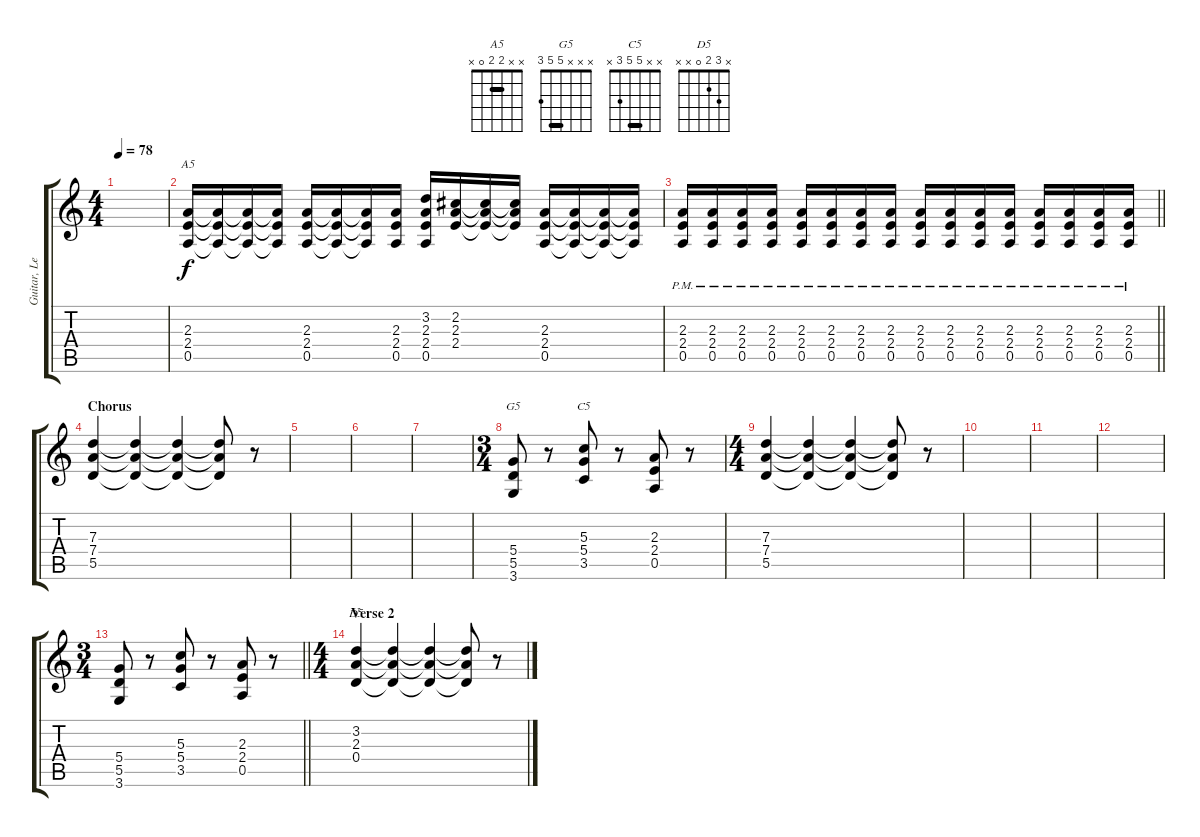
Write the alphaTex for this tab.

\track ("Guitar, Lead" "Guitar, Le") {instrument overdrivenguitar}
\staff {score tabs}
\tuning (E4 B3 G3 D3 A2 E2) {hide}
\chord ("A5" x x 2 2 0 x) {barre 2}
\chord ("G5" x x x 5 5 3) {barre 5}
\chord ("C5" x x 5 5 3 x) {barre 5}
\chord ("D5" x 3 2 0 x x)
\ts (4 4)
\tempo 78
\clef g2
\ks c
|
(2.3 2.4 0.5).16{ch "A5"} (2.3{t} 2.4{t} 0.5{t}).16 (2.3{t} 2.4{t} 0.5{t}).16 (2.3{t} 2.4{t} 0.5{t}).16 (2.3 2.4 0.5).16 (2.3{t} 2.4{t} 0.5{t}).16 (2.3{t} 2.4{t} 0.5{t}).16 (2.3 2.4 0.5).16 (3.2 2.3 2.4 0.5).16 (2.2 2.3 2.4).16 (2.2{t} 2.3{t} 2.4{t}).16 (2.2{t} 2.3{t} 2.4{t}).16 (2.3 2.4 0.5).16 (2.3{t} 2.4{t} 0.5{t}).16 (2.3{t} 2.4{t} 0.5{t}).16 (2.3{t} 2.4{t} 0.5{t}).16 |
\barLineRight lightlight
(2.3{pm} 2.4{pm} 0.5{pm}).16 (2.3{pm} 2.4{pm} 0.5{pm}).16 (2.3{pm} 2.4{pm} 0.5{pm}).16 (2.3{pm} 2.4{pm} 0.5{pm}).16 (2.3{pm} 2.4{pm} 0.5{pm}).16 (2.3{pm} 2.4{pm} 0.5{pm}).16 (2.3{pm} 2.4{pm} 0.5{pm}).16 (2.3{pm} 2.4{pm} 0.5{pm}).16 (2.3{pm} 2.4{pm} 0.5{pm}).16 (2.3{pm} 2.4{pm} 0.5{pm}).16 (2.3{pm} 2.4{pm} 0.5{pm}).16 (2.3{pm} 2.4{pm} 0.5{pm}).16 (2.3{pm} 2.4{pm} 0.5{pm}).16 (2.3{pm} 2.4{pm} 0.5{pm}).16 (2.3{pm} 2.4{pm} 0.5{pm}).16 (2.3{pm} 2.4{pm} 0.5{pm}).16 |
\section ("" "Chorus")
(7.3 7.4 5.5).4{volume 0} (7.3{t} 7.4{t} 5.5{t}).4 (7.3{t} 7.4{t} 5.5{t}).4 (7.3{t} 7.4{t} 5.5{t}).8 r.8{volume 16} |
|
|
|
\ts (3 4)
(5.4 5.5 3.6).8{ch "G5"} r.8 (5.3 5.4 3.5).8{ch "C5"} r.8 (2.3 2.4 0.5).8 r.8 |
\ts (4 4)
(7.3 7.4 5.5).4{volume 0} (7.3{t} 7.4{t} 5.5{t}).4 (7.3{t} 7.4{t} 5.5{t}).4 (7.3{t} 7.4{t} 5.5{t}).8 r.8{volume 16} |
|
|
|
\ts (3 4)
\barLineRight lightlight
(5.4 5.5 3.6).8 r.8 (5.3 5.4 3.5).8 r.8 (2.3 2.4 0.5).8 r.8 |
\ts (4 4)
\section ("" "Verse 2")
(3.2 2.3 0.4).4{ch "D5" volume 0} (3.2{t} 2.3{t} 0.4{t}).4 (3.2{t} 2.3{t} 0.4{t}).4 (3.2{t} 2.3{t} 0.4{t}).8 r.8{volume 13}
